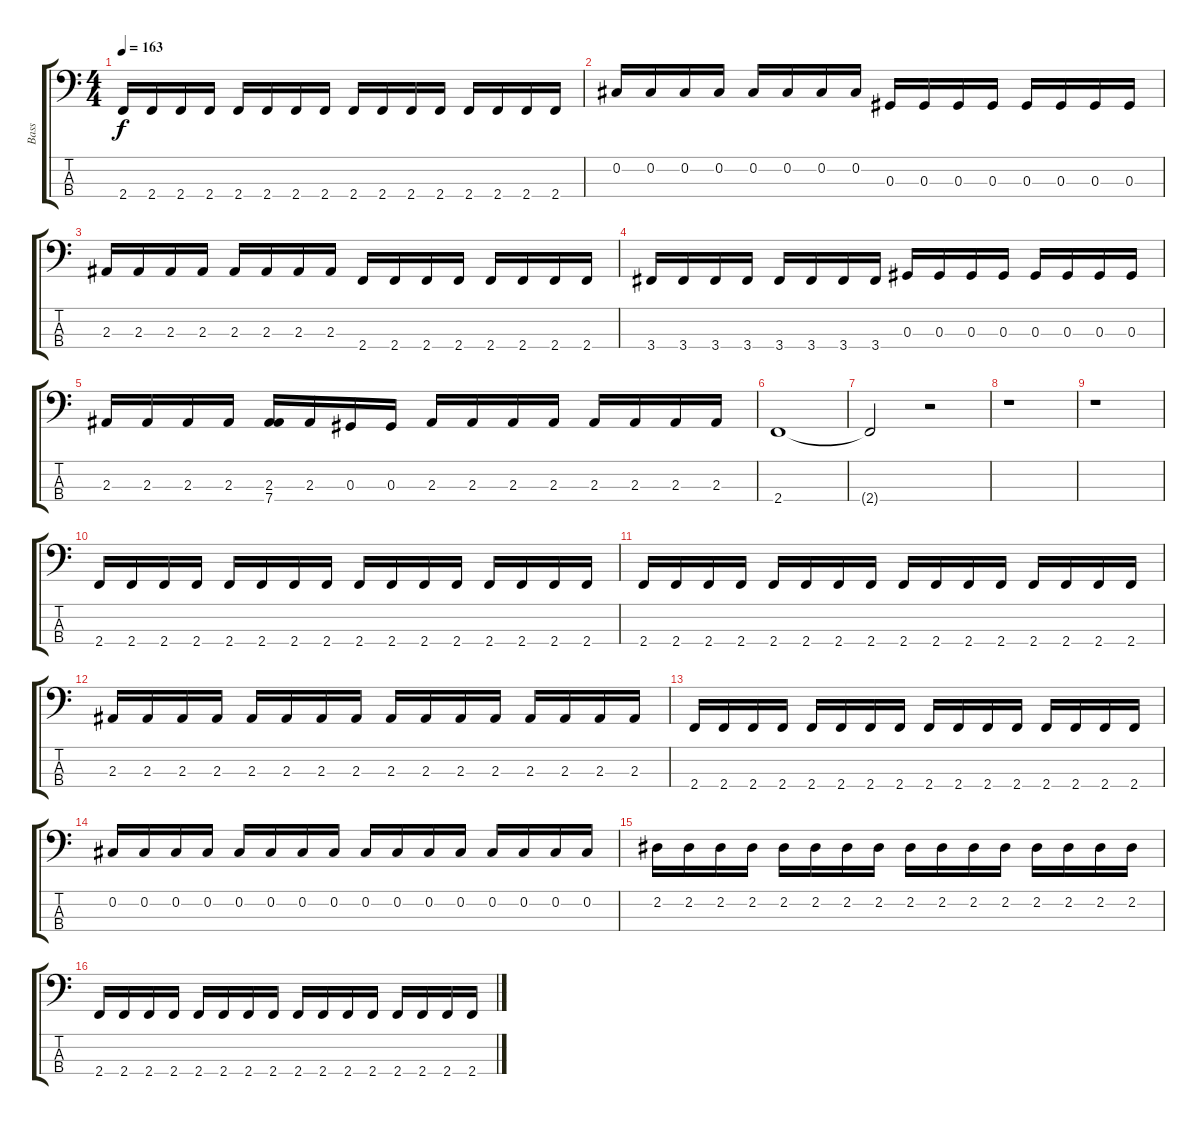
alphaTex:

\track ("Bass" "Bass") {instrument electricbasspick}
\staff {score tabs}
\tuning (Gb2 Db2 Ab1 Eb1) {hide}
\ts (4 4)
\tempo 163
\clef f4
\ks c
2.4.16{dy f} 2.4.16 2.4.16 2.4.16 2.4.16 2.4.16 2.4.16 2.4.16 2.4.16 2.4.16 2.4.16 2.4.16 2.4.16 2.4.16 2.4.16 2.4.16 |
0.2.16 0.2.16 0.2.16 0.2.16 0.2.16 0.2.16 0.2.16 0.2.16 0.3.16 0.3.16 0.3.16 0.3.16 0.3.16 0.3.16 0.3.16 0.3.16 |
2.3.16 2.3.16 2.3.16 2.3.16 2.3.16 2.3.16 2.3.16 2.3.16 2.4.16 2.4.16 2.4.16 2.4.16 2.4.16 2.4.16 2.4.16 2.4.16 |
3.4.16 3.4.16 3.4.16 3.4.16 3.4.16 3.4.16 3.4.16 3.4.16 0.3.16 0.3.16 0.3.16 0.3.16 0.3.16 0.3.16 0.3.16 0.3.16 |
2.3.16 2.3.16 2.3.16 2.3.16 (2.3 7.4).16 2.3.16 0.3.16 0.3.16 2.3.16 2.3.16 2.3.16 2.3.16 2.3.16 2.3.16 2.3.16 2.3.16 |
2.4.1 |
2.4{t}.2 r.2 |
r.1 |
r.1 |
2.4.16 2.4.16 2.4.16 2.4.16 2.4.16 2.4.16 2.4.16 2.4.16 2.4.16 2.4.16 2.4.16 2.4.16 2.4.16 2.4.16 2.4.16 2.4.16 |
2.4.16 2.4.16 2.4.16 2.4.16 2.4.16 2.4.16 2.4.16 2.4.16 2.4.16 2.4.16 2.4.16 2.4.16 2.4.16 2.4.16 2.4.16 2.4.16 |
2.3.16 2.3.16 2.3.16 2.3.16 2.3.16 2.3.16 2.3.16 2.3.16 2.3.16 2.3.16 2.3.16 2.3.16 2.3.16 2.3.16 2.3.16 2.3.16 |
2.4.16 2.4.16 2.4.16 2.4.16 2.4.16 2.4.16 2.4.16 2.4.16 2.4.16 2.4.16 2.4.16 2.4.16 2.4.16 2.4.16 2.4.16 2.4.16 |
0.2.16 0.2.16 0.2.16 0.2.16 0.2.16 0.2.16 0.2.16 0.2.16 0.2.16 0.2.16 0.2.16 0.2.16 0.2.16 0.2.16 0.2.16 0.2.16 |
2.2.16 2.2.16 2.2.16 2.2.16 2.2.16 2.2.16 2.2.16 2.2.16 2.2.16 2.2.16 2.2.16 2.2.16 2.2.16 2.2.16 2.2.16 2.2.16 |
2.4.16 2.4.16 2.4.16 2.4.16 2.4.16 2.4.16 2.4.16 2.4.16 2.4.16 2.4.16 2.4.16 2.4.16 2.4.16 2.4.16 2.4.16 2.4.16
